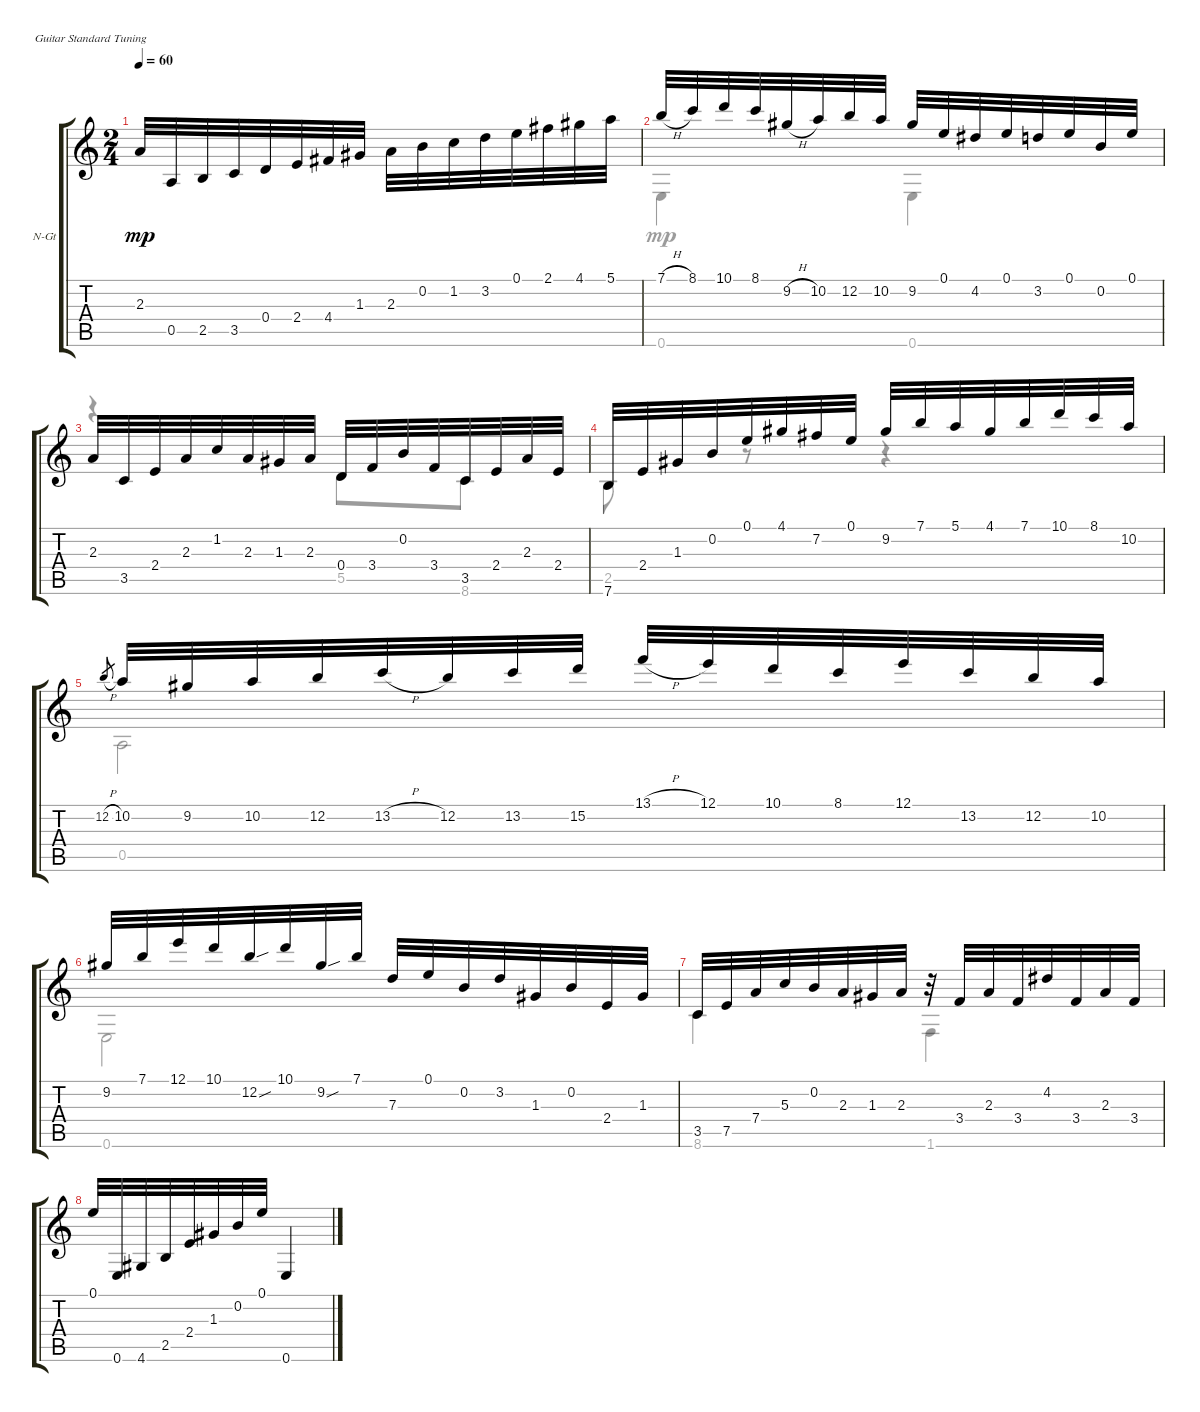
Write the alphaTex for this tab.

\defaultSystemsLayout 4
\bracketExtendMode groupsimilarinstruments
\firstSystemTrackNameOrientation horizontal
\otherSystemsTrackNameOrientation horizontal
\track ("Nylon Guitar" "N-Gt") {instrument acousticguitarnylon}
\staff {score tabs}
\tuning (E4 B3 G3 D3 A2 E2)
\voice
\ts (2 4)
\tempo 60
\clef g2
\ks c
2.3.32{dy mp} 0.5.32 2.5.32 3.5.32 0.4.32 2.4.32 4.4.32 1.3.32 2.3.32 0.2.32 1.2.32 3.2.32 0.1.32 2.1.32 4.1.32 5.1.32 |
7.1{h}.32 8.1.32 10.1.32 8.1.32 9.2{h}.32 10.2.32 12.2.32 10.2.32 9.2.32 0.1.32 4.2.32 0.1.32 3.2.32 0.1.32 0.2.32 0.1.32 |
2.3.32 3.5.32 2.4.32 2.3.32 1.2.32 2.3.32 1.3.32 2.3.32 0.4.32 3.4.32 0.2.32 3.4.32 3.5.32 2.4.32 2.3.32 2.4.32 |
7.6.32 2.4.32 1.3.32 0.2.32 0.1.32 4.1.32 7.2.32 0.1.32 9.2.32 7.1.32 5.1.32 4.1.32 7.1.32 10.1.32 8.1.32 10.2.32 |
12.2{h}.8{gr} 10.2.32 9.2.32 10.2.32 12.2.32 13.2{h}.32 12.2.32 13.2.32 15.2.32 13.1{h}.32 12.1.32 10.1.32 8.1.32 12.1.32 13.2.32 12.2.32 10.2.32 |
9.2.32 7.1.32 12.1.32 10.1.32 12.2{sou}.32 10.1.32 9.2{sou}.32 7.1.32 7.3.32 0.1.32 0.2.32 3.2.32 1.3.32 0.2.32 2.4.32 1.3.32 |
3.5.32 7.5.32 7.4.32 5.3.32 0.2.32 2.3.32 1.3.32 2.3.32 r.32 3.4.32 2.3.32 3.4.32 4.2.32 3.4.32 2.3.32 3.4.32 |
0.1.32 0.6.32 4.6.32 2.5.32 2.4.32 1.3.32 0.2.32 0.1.32 0.6.4
\voice
\clef g2
\ottava regular
\simile none
\ks c
|
0.6.4 0.6.4 |
r.4 5.5.8 8.6.8 |
2.5.8 r.8 r.4 |
0.5.2 |
0.6.2 |
8.6.4 1.6.4 |
